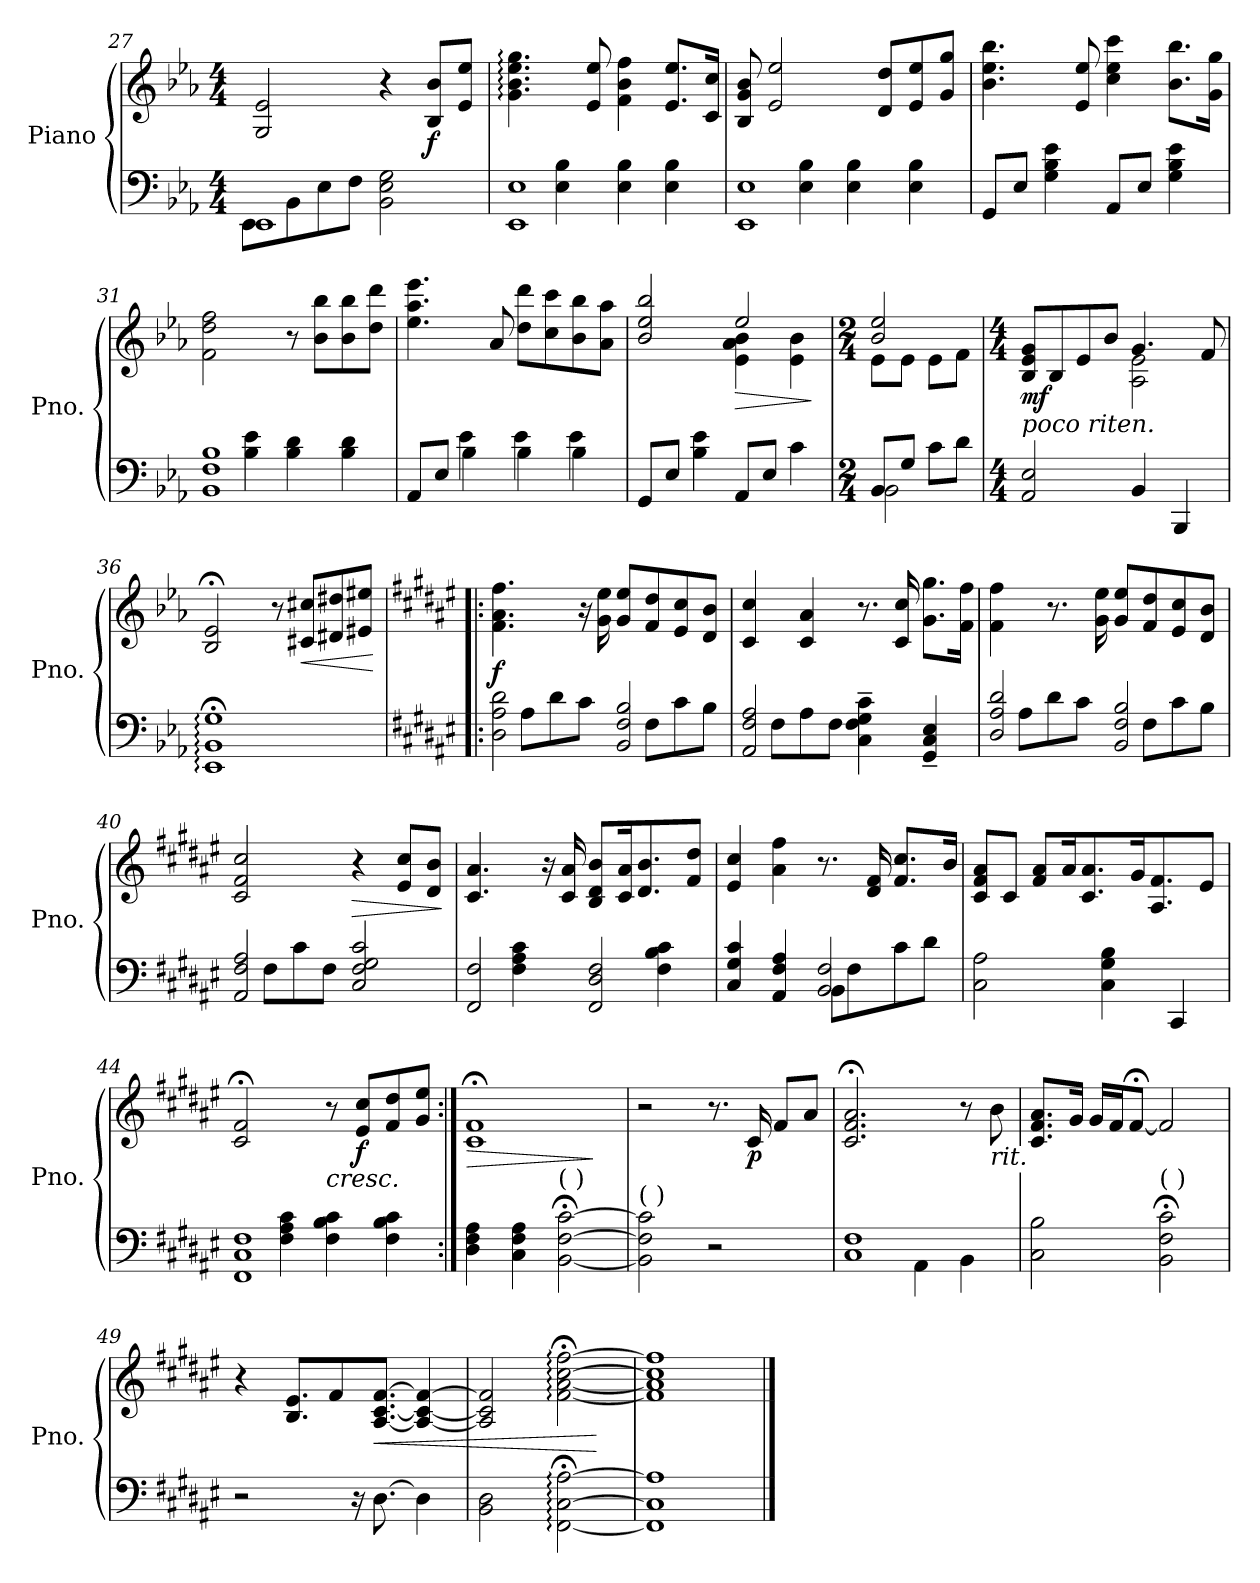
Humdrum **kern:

**kern	**kern	**dynam
*part1	*part1	*part1
*staff2	*staff1	*staff1/2
*I"Piano	*	*
*I'Pno.	*	*
*clefF4	*clefG2	*
*k[b-e-a-]	*k[b-e-a-]	*
*M4/4	*M4/4	*
=27	=27	=27
*^	*	*
1EE-	8EE-\L	2G/ 2e-/	.
.	8BB-\	.	.
.	8E-\	.	.
.	8F\J	.	.
.	2BB-\ 2E-\ 2G\	4r	.
!	!	!	!LO:DY:b
.	.	8B-/ 8b-/L	f
.	.	8e-/ 8ee-/J	.
=28	=28	=28	=28
1EE- 1E-	4ryy	4.g\: 4.b-\: 4.ee-\: 4.gg\:	.
.	4E-\ 4B-\	.	.
.	.	8e-/ 8ee-/	.
.	4E-\ 4B-\	4f\ 4b-\ 4ff\	.
.	4E-\ 4B-\	8.e-/ 8.ee-/L	.
.	.	16c/ 16cc/Jk	.
=29	=29	=29	=29
1EE- 1E-	4ryy	8B-/ 8g/ 8b-/	.
.	.	2e-/ 2ee-/	.
.	4E-\ 4B-\	.	.
.	4E-\ 4B-\	.	.
.	.	8d/ 8dd/L	.
.	4E-\ 4B-\	8e-/ 8ee-/	.
.	.	8g/ 8gg/J	.
*v	*v	*	*
!!LO:LB:g=z
=30	=30	=30
8GG/L	4.b-\ 4.ee-\ 4.bb-\	.
8E-/J	.	.
4G\ 4B-\ 4e-\	.	.
.	8e-/ 8ee-/	.
8AA-/L	4cc\ 4ee-\ 4ccc\	.
8E-/J	.	.
4G\ 4B-\ 4e-\	8.b-\ 8.bb-\L	.
.	16g\ 16gg\Jk	.
=31	=31	=31
*^	*	*
1BB- 1F 1B-	4ryy	2f\ 2dd\ 2ff\	.
.	4B-\ 4e-\	.	.
.	4B-\ 4d\	8r	.
.	.	8b-\ 8bb-\L	.
.	4B-\ 4d\	8b-\ 8bb-\	.
.	.	8dd\ 8ddd\J	.
=32	=32	=32	=32
8AA-/L	4ryy	4.ee-\ 4.aa-\ 4.eee-\	.
8E-/J	.	.	.
4B-\	4e-\	.	.
.	.	8a-/	.
4B-\	4e-\	8dd\ 8ddd\L	.
.	.	8cc\ 8ccc\	.
4B-\	4e-\	8b-\ 8bb-\	.
.	.	8a-\ 8aa-\J	.
*v	*v	*	*
=33	=33	=33
*	*^	*
8GG/L	2b-/ 2ee-/ 2bb-/	2ryy	.
8E-/J	.	.	.
4B-\ 4e-\	.	.	.
!	!	!	!LO:HP:b
8AA-/L	2ee-/	4e-\ 4a-\ 4b-\	>
8E-/J	.	.	.
4c\	.	4e-\ 4b-\	.
*	*v	*v	*
.	.	]
!!LO:LB:g=z
=34	=34	=34
*M2/4	*M2/4	*
*^	*^	*
8BB-/L	2BB-\	2b-/ 2ee-/	8e-\L	.
8G/J	.	.	8e-\J	.
8c\L	.	.	8e-\L	.
8d\J	.	.	8f\J	.
*v	*v	*	*	*
=35	=35	=35	=35
*M4/4	*M4/4	*	*
!LO:TX:a:i:t=poco riten.	!	!	!
!	!	!	!LO:DY:b
2AA-/ 2E-/	8B-/ 8e-/ 8g/L	2ryy	mf
.	8B-/	.	.
.	8e-/	.	.
.	8b-/J	.	.
4BB-/	4.g/	2A-\ 2e-\	.
4BBB-/	.	.	.
.	8f/	.	.
*	*v	*v	*
=36	=36	=36
1EE-;<: 1BB-;<: 1G;<:	2B-/;<Z 2e-/;<Z	.
.	8r	.
!	!	!LO:HP:b
.	8c#X/ 8cc#X/L	<
.	8d#X/ 8dd#X/	.
.	8e#X/ 8ee#X/J	.
.	.	[
=37!|:	=37!|:	=37!|:
*k[f#c#g#d#a#e#]	*k[f#c#g#d#a#e#]	*
*^	*	*
!	!	!	!LO:DY:b
2D#\ 2A#\ 2d#\	8ryy	4.f#\ 4.a#\ 4.ff#\	f
.	8A#\L	.	.
.	8d#\	.	.
.	8c#\J	16r	.
.	.	16g#\ 16ee#\	.
2BB/ 2F#/ 2B/	8ryy	8g#/ 8ee#/L	.
.	8F#\L	8f#/ 8dd#/	.
.	8c#\	8e#/ 8cc#/	.
.	8B\J	8d#/ 8b/J	.
!!LO:PB:g=z
=38	=38	=38	=38
2AA#/ 2F#/ 2A#/	8ryy	4c#/ 4cc#/	.
.	8F#\L	.	.
.	8A#\	4c#/ 4a#/	.
.	8F#\J	.	.
4C#\~ 4F#\~ 4G#\~ 4c#\~	2ryy	8.r	.
.	.	16c#/ 16cc#/	.
4GG#/~ 4C#/~ 4E#/~	.	8.g#\ 8.gg#\L	.
.	.	16f#\ 16ff#\Jk	.
=39	=39	=39	=39
2D#/ 2A#/ 2d#/	8ryy	4f#\ 4ff#\	.
.	8A#\L	.	.
.	8d#\	8.r	.
.	8c#\J	.	.
.	.	16g#\ 16ee#\	.
2BB/ 2F#/ 2B/	8ryy	8g#/ 8ee#/L	.
.	8F#\L	8f#/ 8dd#/	.
.	8c#\	8e#/ 8cc#/	.
.	8B\J	8d#/ 8b/J	.
=40	=40	=40	=40
2AA#/ 2F#/ 2A#/	8ryy	2c#/ 2f#/ 2cc#/	.
.	8F#\L	.	.
.	8c#\	.	.
.	8F#\J	.	.
!	!	!	!LO:HP:b
2C#/ 2F#/ 2G#/ 2c#/	2ryy	4r	>
.	.	8e#/ 8cc#/L	.
.	.	8d#/ 8b/J	.
*v	*v	*	*
.	.	]
=41	=41	=41
*^	*	*
2FF#/ 2F#/	4ryy	4.c#/ 4.a#/	.
.	4F#\ 4A#\ 4c#\	.	.
.	.	16r	.
.	.	16c#/ 16a#/	.
2FF#/ 2D#/ 2F#/	4ryy	8B/ 8d#/ 8b/L	.
.	.	16c#/ 16a#/K	.
.	.	8.d#/ 8.b/	.
.	4F#\ 4B\ 4c#\	.	.
.	.	8f#/ 8dd#/J	.
!!LO:LB:g=z
=42	=42	=42	=42
4C#/ 4G#/ 4c#/	2ryy	4e#/ 4cc#/	.
4AA#/ 4F#/ 4A#/	.	4a#\ 4ff#\	.
2BB/ 2F#/	8BB\L	8.r	.
.	8F#\	.	.
.	.	16d#/ 16f#/	.
.	8c#\	8.f#/ 8.cc#/L	.
.	8d#\J	.	.
.	.	16b/Jk	.
*v	*v	*	*
=43	=43	=43
2C#\ 2A#\	8c#/ 8f#/ 8a#/L	.
.	8c#/J	.
.	8f#/ 8a#/L	.
.	16a#/K	.
.	8.c#/ 8.a#/	.
4C#\ 4G#\ 4B\	.	.
.	16g#/K	.
.	8.A#/ 8.f#/	.
4CC#/	.	.
.	8e#/J	.
=44	=44	=44
*^	*	*
1FF# 1C# 1F#	4ryy	2c#/; 2f#/;	.
.	4F#\ 4A#\ 4c#\	.	.
!	!	!	!LO:HP:b
.	4F#\ 4B\ 4c#\	8r	<
!	!	!	!LO:DY:b
.	.	8e#/ 8cc#/L	f
.	4F#\ 4B\ 4c#\	8f#/ 8dd#/	.
.	.	8g#/ 8ee#/J	.
*v	*v	*	*
.	.	[
=45:|!	=45:|!	=45:|!
!	!	!LO:HP:b
4D#\ 4F#\ 4A#\	1c#;< 1f#;<	>
4C#\ 4F#\ 4A#\	.	.
!LO:TX:a:t=(  )	!	!
[2BB\; [2F#\; [2c#\;	.	.
.	.	]
!!LO:LB:g=z
=46	=46	=46
!LO:TX:a:t=(  )	!	!
2BB\] 2F#\] 2c#\]	2r	.
2r	8.r	.
!	!	!LO:DY:b
.	16c#/	p
.	8f#/L	.
.	8a#/J	.
=47	=47	=47
*^	*	*
1C# 1F#	2ryy	2.c#/;< 2.f#/;< 2.a#/;<	.
.	4AA#\	.	.
.	4BB\	8r	.
!	!	!LO:TX:b:i:t=rit.	!
.	.	8b\	.
*v	*v	*	*
=48	=48	=48
2C#\ 2B\	8.c#/ 8.f#/ 8.a#/L	.
.	16g#/Jk	.
.	16g#/LL	.
.	16f#/J	.
.	[8f#;</J	.
!LO:TX:a:t=(  )	!	!
2BB\;< 2F#\;< 2c#\;<	2f#/]	.
=49	=49	=49
2r	4r	.
.	8.B/ 8.e#/L	.
.	8f#/	.
16r	.	.
!	!	!LO:HP:b
[8.D#\	[8.A#/ [8.c#/ [8.f#/J	<
4D#\]	4A#/_ 4c#/_ 4f#/_	.
=50	=50	=50
2BB\ 2D#\	2A#/] 2c#/] 2f#/]	.
[2FF#\;<: [2C#\;<: [2A#\;<:	[2f#\;<: [2a#\;<: [2cc#\;<: [2ff#\;<:	.
.	.	[
=51	=51	=51
1FF#] 1C#] 1A#]	1f#] 1a#] 1cc#] 1ff#]	.
==	==	==
*-	*-	*-
